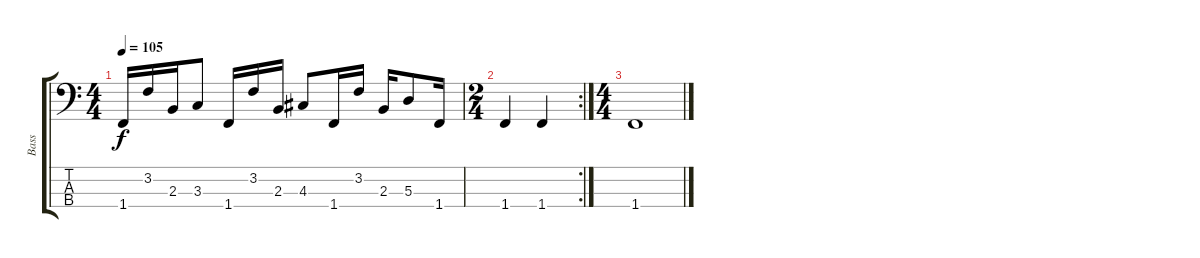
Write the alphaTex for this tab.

\track ("Bass" "Bass") {instrument slapbass1}
\staff {score tabs}
\tuning (G2 D2 A1 E1) {hide}
\ts (4 4)
\tempo 105
\clef f4
\ks c
1.4.16{dy f} 3.2.16 2.3.16 3.3.8 1.4.16 3.2.16 2.3.16 4.3.8 1.4.16 3.2.16 2.3.16 5.3.8 1.4.16 |
\rc 2
\ts (2 4)
1.4.4 1.4.4 |
\ts (4 4)
1.4.1
